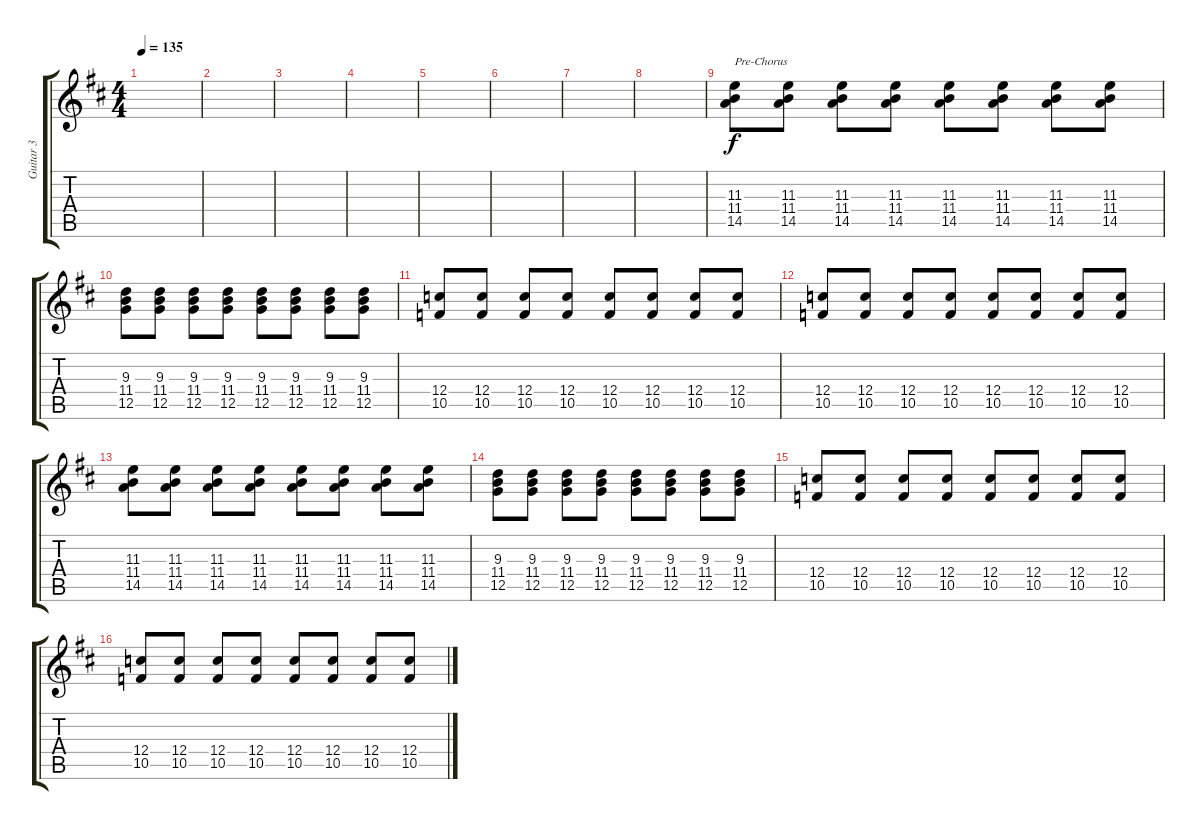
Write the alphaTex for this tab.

\track ("Guitar 3" "Guitar 3") {instrument distortionguitar}
\staff {score tabs}
\tuning (D4 A3 F3 C3 G2 D2) {hide}
\ts (4 4)
\tempo 135
\clef g2
\ks d
|
|
|
|
|
|
|
|
(11.3 11.4 14.5).8{txt "Pre-Chorus"} (11.3 11.4 14.5).8 (11.3 11.4 14.5).8 (11.3 11.4 14.5).8 (11.3 11.4 14.5).8 (11.3 11.4 14.5).8 (11.3 11.4 14.5).8 (11.3 11.4 14.5).8 |
(9.3 11.4 12.5).8 (9.3 11.4 12.5).8 (9.3 11.4 12.5).8 (9.3 11.4 12.5).8 (9.3 11.4 12.5).8 (9.3 11.4 12.5).8 (9.3 11.4 12.5).8 (9.3 11.4 12.5).8 |
(12.4 10.5).8 (12.4 10.5).8 (12.4 10.5).8 (12.4 10.5).8 (12.4 10.5).8 (12.4 10.5).8 (12.4 10.5).8 (12.4 10.5).8 |
(12.4 10.5).8 (12.4 10.5).8 (12.4 10.5).8 (12.4 10.5).8 (12.4 10.5).8 (12.4 10.5).8 (12.4 10.5).8 (12.4 10.5).8 |
(11.3 11.4 14.5).8 (11.3 11.4 14.5).8 (11.3 11.4 14.5).8 (11.3 11.4 14.5).8 (11.3 11.4 14.5).8 (11.3 11.4 14.5).8 (11.3 11.4 14.5).8 (11.3 11.4 14.5).8 |
(9.3 11.4 12.5).8 (9.3 11.4 12.5).8 (9.3 11.4 12.5).8 (9.3 11.4 12.5).8 (9.3 11.4 12.5).8 (9.3 11.4 12.5).8 (9.3 11.4 12.5).8 (9.3 11.4 12.5).8 |
(12.4 10.5).8 (12.4 10.5).8 (12.4 10.5).8 (12.4 10.5).8 (12.4 10.5).8 (12.4 10.5).8 (12.4 10.5).8 (12.4 10.5).8 |
(12.4 10.5).8 (12.4 10.5).8 (12.4 10.5).8 (12.4 10.5).8 (12.4 10.5).8 (12.4 10.5).8 (12.4 10.5).8 (12.4 10.5).8
